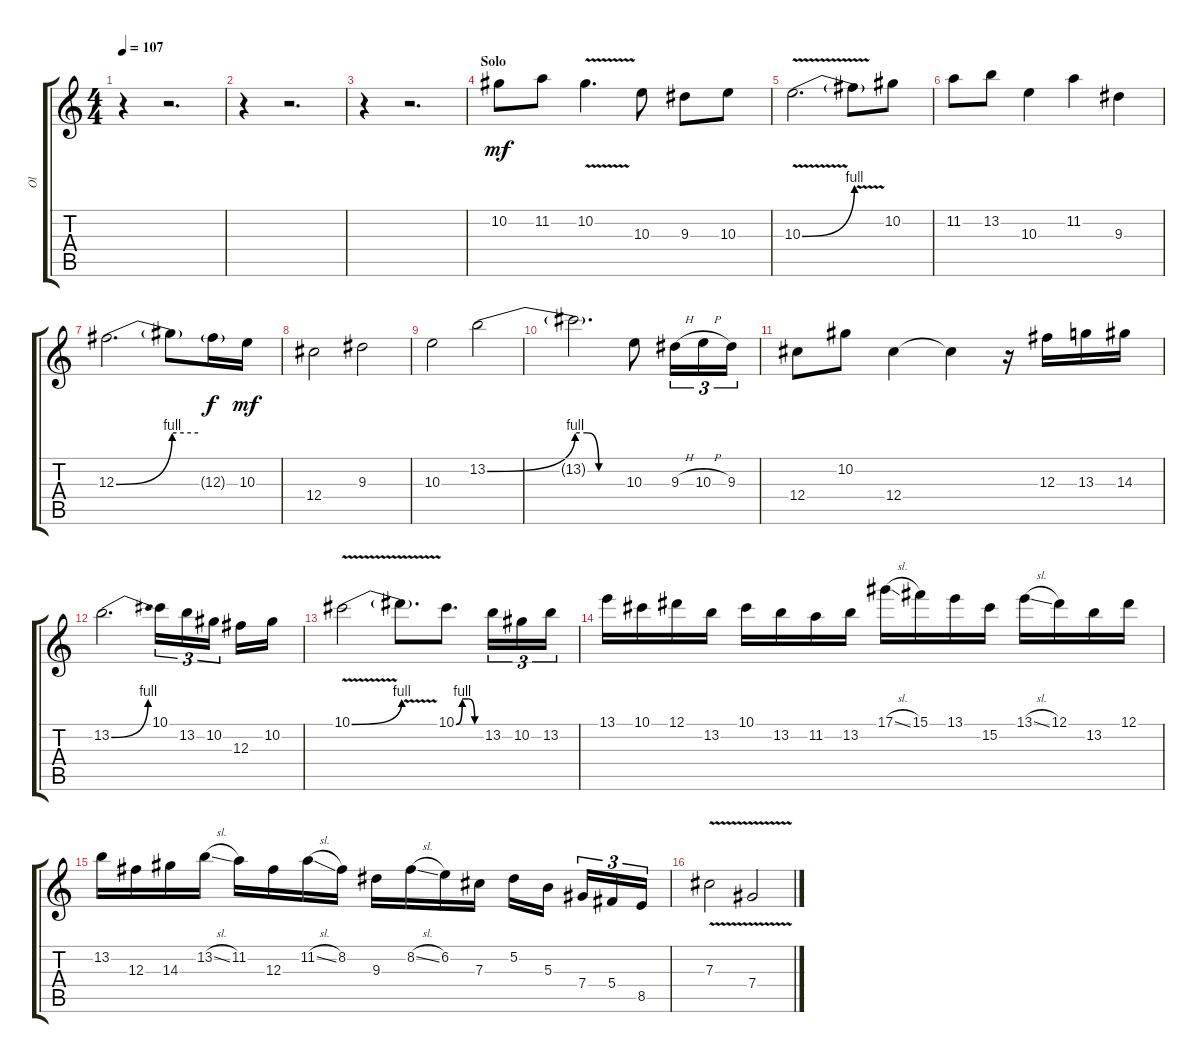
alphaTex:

\track ("Ol" "Ol") {instrument distortionguitar}
\staff {score tabs}
\tuning (Eb4 Bb3 Gb3 Db3 Ab2 Eb2) {hide}
\ts (4 4)
\tempo 107
\clef g2
\ks c
r.4{dy mf} r.2{d} |
r.4 r.2{d} |
r.4 r.2{d} |
\section ("" "Solo")
10.2.8 11.2.8 10.2{v}.4{d} 10.3.8 9.3.8 10.3.8 |
10.3{be (bend 0 0 60 4) v}.2{d} 10.3{v t}.8 10.2.8 |
11.2.8 13.2.8 10.3.4 11.2.4 9.3.4 |
12.3{be (bend 0 0 60 4)}.2{d} 12.3{be (hold 0 4 60 4) t}.8 12.3{g}.16{dy f} 10.3.16{dy mf} |
12.4.2 9.3.2 |
10.3.2 13.2{be (bend 0 0 60 4)}.2 |
13.2{be (custom 0 4 15 4 30 0 60 0) t}.2{d} 10.3.8 9.3{h}.16{tu (3 2)} 10.3{h}.16{tu (3 2)} 9.3.16{tu (3 2)} |
12.4.8 10.2.8 12.4.4 12.4{t}.4 r.16 12.3.16 13.3.16 14.3.16 |
13.2{be (bend 0 0 60 4)}.2{d} 10.1.16{tu (3 2)} 13.2.16{tu (3 2)} 10.2.16{tu (3 2)} 12.3.16 10.2.16 |
10.1{be (bend 0 0 60 4) v}.2 10.1{v t}.8{d} 10.1{be (custom 0 0 15 4 30 4 45 0 60 0)}.8{d} 13.2.16{tu (3 2)} 10.2.16{tu (3 2)} 13.2.16{tu (3 2)} |
13.1.16 10.1.16 12.1.16 13.2.16 10.1.16 13.2.16 11.2.16 13.2.16 17.1{sl}.16 15.1.16 13.1.16 15.2.16 13.1{sl}.16 12.1.16 13.2.16 12.1.16 |
13.2.16 12.3.16 14.3.16 13.2{sl}.16 11.2.16 12.3.16 11.2{sl}.16 8.2.16 9.3.16 8.2{sl}.16 6.2.16 7.3.16 5.2.16 5.3.16 7.4.16{tu (3 2)} 5.4.16{tu (3 2)} 8.5.16{tu (3 2)} |
7.3{v}.2 7.4{v}.2
